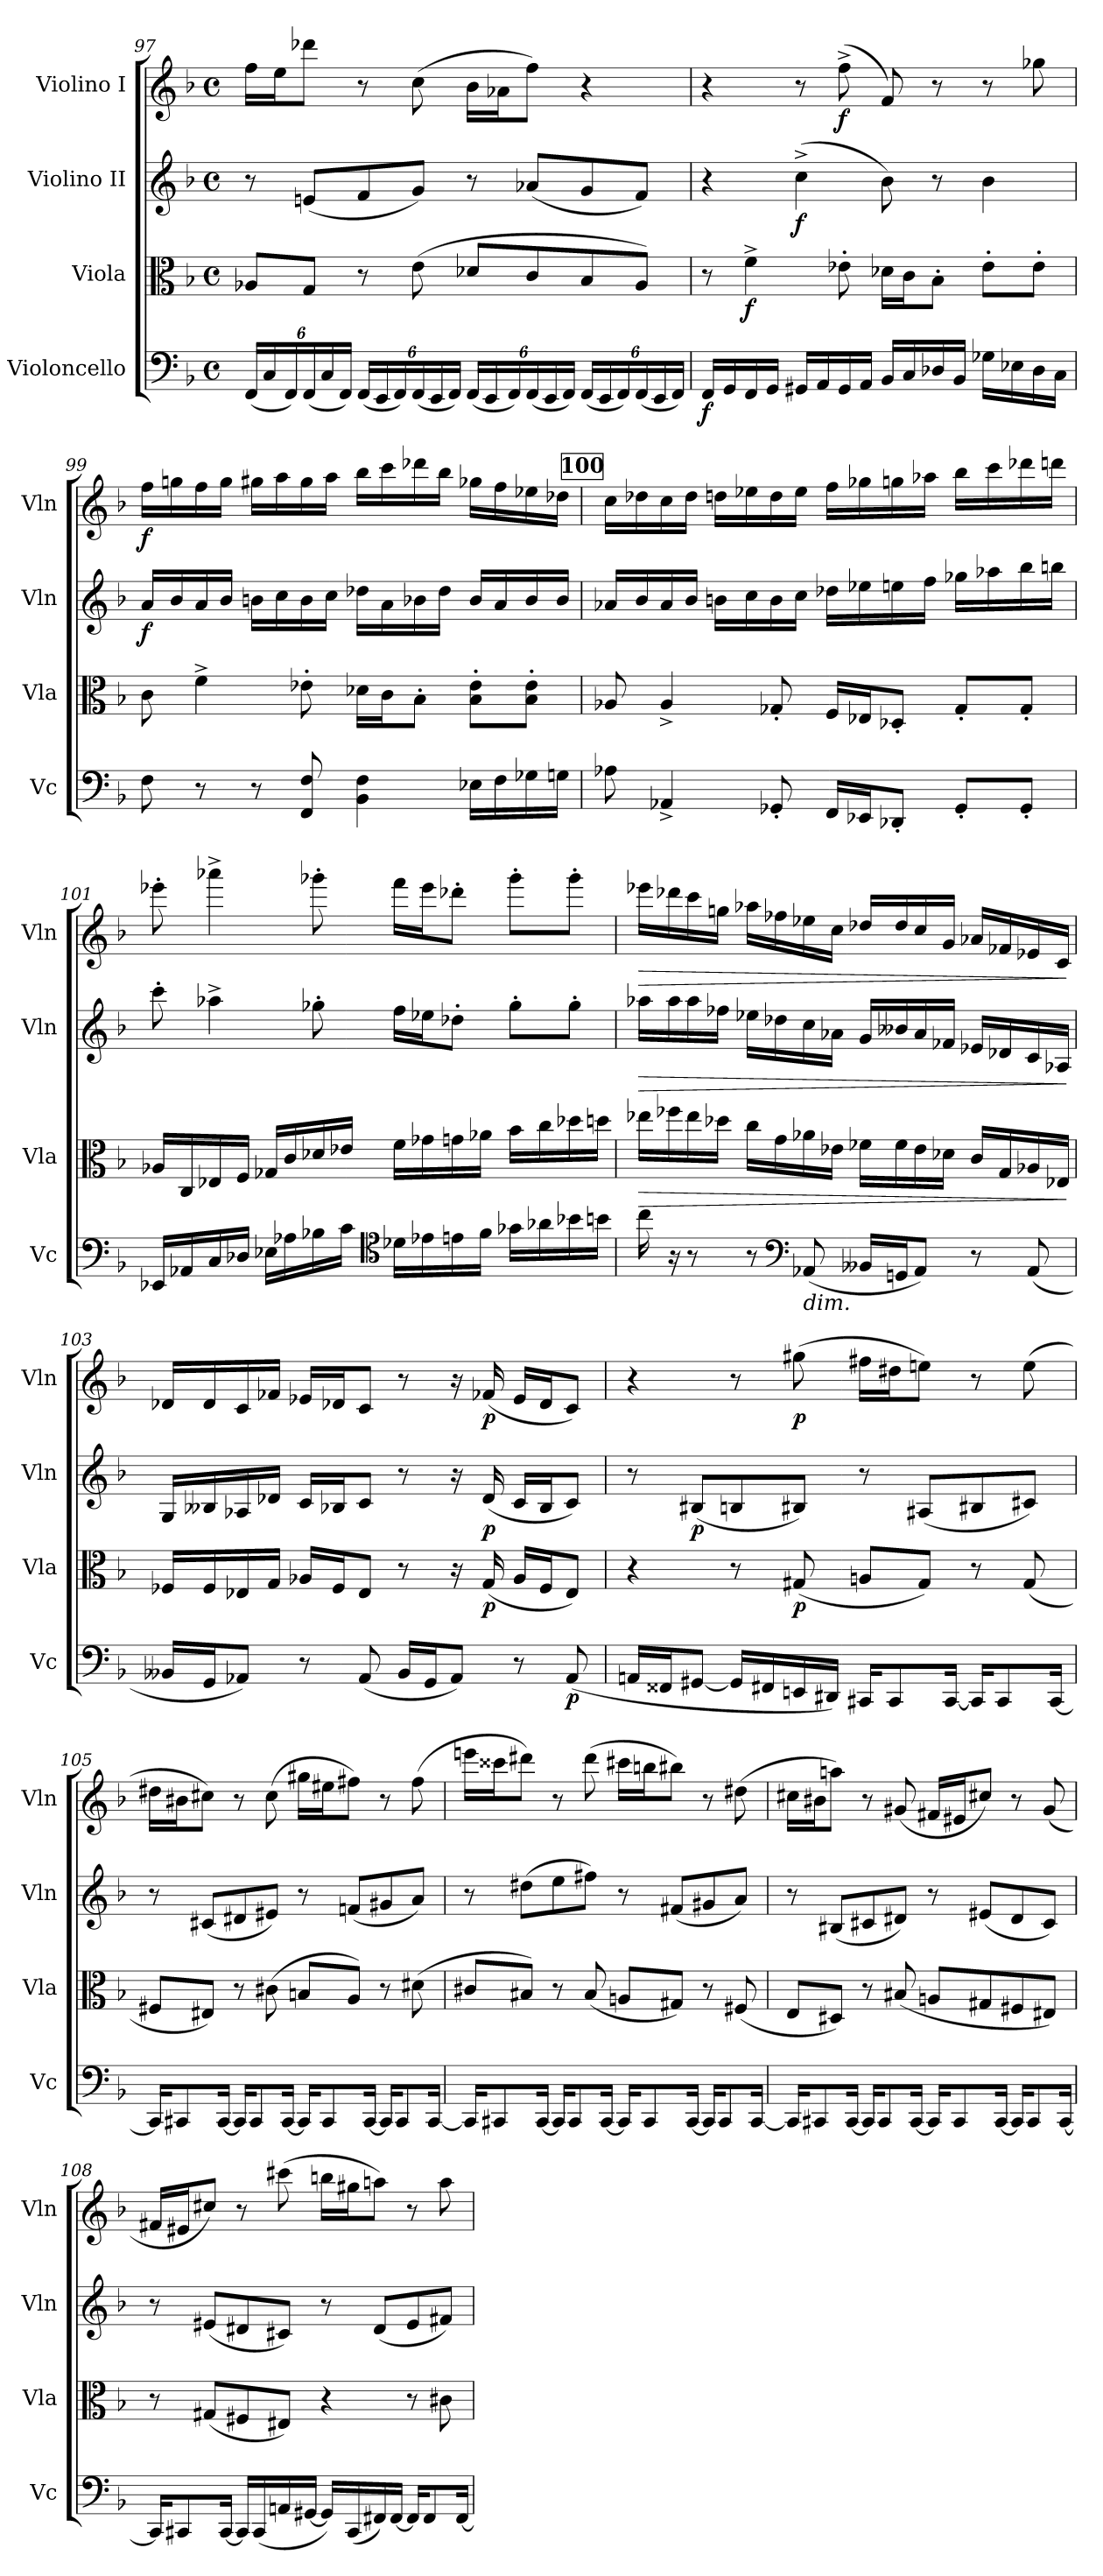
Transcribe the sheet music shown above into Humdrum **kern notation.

**kern	**dynam	**kern	**dynam	**kern	**dynam	**kern	**dynam
*part4	*part4	*part3	*part3	*part2	*part2	*part1	*part1
*staff4	*staff4	*staff3	*staff3	*staff2	*staff2	*staff1	*staff1
*I"Violoncello	*	*I"Viola	*	*I"Violino II	*	*I"Violino I	*
*I'Vc	*	*I'Vla	*	*I'Vln	*	*I'Vln	*
*clefF4	*	*clefC3	*	*clefG2	*	*clefG2	*
*k[b-]	*	*k[b-]	*	*k[b-]	*	*k[b-]	*
*M4/4	*	*M4/4	*	*M4/4	*	*M4/4	*
*met(c)	*	*met(c)	*	*met(c)	*	*met(c)	*
*Xbrackettup	*	*	*	*	*	*	*
=97	=97	=97	=97	=97	=97	=97	=97
(<24FF/LL	.	8A-X/L	.	8r	.	16ff\LL	.
24C/	.	.	.	.	.	.	.
.	.	.	.	.	.	16ee\J	.
24FF/)	.	.	.	.	.	.	.
(<24FF/	.	8G/J	.	(<8en/L	.	8ddd-X\J	.
24C/	.	.	.	.	.	.	.
24FF/JJ)	.	.	.	.	.	.	.
(<24FF/LL	.	8r	.	8f/	.	8r	.
24EE/	.	.	.	.	.	.	.
24FF/)	.	.	.	.	.	.	.
(<24FF/	.	(>8e\	.	8g/J)	.	(>8cc\	.
24EE/	.	.	.	.	.	.	.
24FF/JJ)	.	.	.	.	.	.	.
(<24FF/LL	.	8d-X/L	.	8r	.	16b-\LL	.
24EE/	.	.	.	.	.	.	.
.	.	.	.	.	.	16a-X\J	.
24FF/)	.	.	.	.	.	.	.
(<24FF/	.	8c/	.	(<8a-X/L	.	8ff\J)	.
24EE/	.	.	.	.	.	.	.
24FF/JJ)	.	.	.	.	.	.	.
(<24FF/LL	.	8B-/	.	8g/	.	4r	.
24EE/	.	.	.	.	.	.	.
24FF/)	.	.	.	.	.	.	.
(<24FF/	.	8A-/J)	.	8f/J)	.	.	.
24EE/	.	.	.	.	.	.	.
24FF/JJ)	.	.	.	.	.	.	.
!!LO:LB:g=z
=98	=98	=98	=98	=98	=98	=98	=98
!	!LO:DY:b	!	!	!	!	!	!
16FF/LL	f	8r	.	4r	.	4r	.
16GG/	.	.	.	.	.	.	.
!	!	!	!LO:DY:b	!	!	!	!
16FF/	.	4f^\	f	.	.	.	.
16GG/JJ	.	.	.	.	.	.	.
!	!	!	!	!	!LO:DY:b	!	!
16GG#X/LL	.	.	.	(>4cc^\	f	8r	.
16AA/	.	.	.	.	.	.	.
!	!	!	!	!	!	!	!LO:DY:b
16GG#/	.	8e-X'\	.	.	.	(>8ff^\	f
16AA/JJ	.	.	.	.	.	.	.
16BB-/LL	.	16d-X\LL	.	8b-\)	.	8f/)	.
16C/	.	16c\J	.	.	.	.	.
16D-X/	.	8B-'\J	.	8r	.	8r	.
16BB-/JJ	.	.	.	.	.	.	.
16G-X\LL	.	8e-'\L	.	4b-\	.	8r	.
16E-X\	.	.	.	.	.	.	.
16D-\	.	8e-'\J	.	.	.	8gg-X\	.
16C\JJ	.	.	.	.	.	.	.
=99	=99	=99	=99	=99	=99	=99	=99
!	!	!	!	!	!LO:DY:b	!	!LO:DY:b
8F\	.	8c\	.	16a/LL	f	16ff\LL	f
.	.	.	.	16b-/	.	16ggn\	.
8r	.	4f^\	.	16a/	.	16ff\	.
.	.	.	.	16b-/JJ	.	16gg\JJ	.
8r	.	.	.	16bn\LL	.	16gg#X\LL	.
.	.	.	.	16cc\	.	16aa\	.
8FF/ 8F/	.	8e-X'\	.	16b\	.	16gg#\	.
.	.	.	.	16cc\JJ	.	16aa\JJ	.
4BB-\ 4F\	.	16d-X\LL	.	16dd-X\LL	.	16bb-\LL	.
.	.	16c\J	.	16a\	.	16ccc\	.
.	.	8B-'\J	.	16b-X\	.	16ddd-X\	.
.	.	.	.	16dd-\JJ	.	16bb-\JJ	.
16E-X\LL	.	8B-\' 8e-\'L	.	16b-/LL	.	16gg-X\LL	.
16F\	.	.	.	16a/	.	16ff\	.
16G-X\	.	8B-\' 8e-\'J	.	16b-/	.	16ee-X\	.
16Gn\JJ	.	.	.	16b-/JJ	.	16dd-X\JJ	.
!!LO:REH:place=s1:a:B:fs=14:t=100
=100	=100	=100	=100	=100	=100	=100	=100
8A-X\	.	8A-X/	.	16a-X/LL	.	16cc\LL	.
.	.	.	.	16b-/	.	16dd-X\	.
4AA-X^/	.	4A-^/	.	16a-/	.	16cc\	.
.	.	.	.	16b-/JJ	.	16dd-\JJ	.
.	.	.	.	16bn\LL	.	16ddn\LL	.
.	.	.	.	16cc\	.	16ee-X\	.
8GG-X'/	.	8G-X'/	.	16b\	.	16dd\	.
.	.	.	.	16cc\JJ	.	16ee-\JJ	.
16FF/LL	.	16F/LL	.	16dd-X\LL	.	16ff\LL	.
16EE-X/J	.	16E-X/J	.	16ee-X\	.	16gg-X\	.
8DD-X'/J	.	8D-X'/J	.	16een\	.	16ggn\	.
.	.	.	.	16ff\JJ	.	16aa-X\JJ	.
8GG-'/L	.	8G-'/L	.	16gg-X\LL	.	16bb-\LL	.
.	.	.	.	16aa-X\	.	16ccc\	.
8GG-'/J	.	8G-'/J	.	16bb-\	.	16ddd-X\	.
.	.	.	.	16bbn\JJ	.	16dddn\JJ	.
!!LO:PB:g=z
=101	=101	=101	=101	=101	=101	=101	=101
16EE-X/LL	.	16A-X/LL	.	8ccc'\	.	8eee-X'\	.
16AA-X/	.	16C/	.	.	.	.	.
16C/	.	16E-X/	.	4aa-X^\	.	4aaa-X^\	.
16D-X/JJ	.	16F/JJ	.	.	.	.	.
16E-X\LL	.	16G-X/LL	.	.	.	.	.
16A-X\	.	16c/	.	.	.	.	.
16B-X\	.	16d-X/	.	8gg-X'\	.	8ggg-X'\	.
16c\JJ	.	16e-X/JJ	.	.	.	.	.
*clefC4	*	*	*	*	*	*	*
16d-X\LL	.	16f\LL	.	16ff\LL	.	16fff\LL	.
16e-X\	.	16g-X\	.	16ee-X\J	.	16eee-\J	.
16en\	.	16gn\	.	8dd-X'\J	.	8ddd-X'\J	.
16f\JJ	.	16a-X\JJ	.	.	.	.	.
16g-X\LL	.	16b-\LL	.	8gg-'\L	.	8ggg-'\L	.
16a-X\	.	16cc\	.	.	.	.	.
16b-X\	.	16dd-X\	.	8gg-'\J	.	8ggg-'\J	.
16bn\JJ	.	16ddn\JJ	.	.	.	.	.
=102	=102	=102	=102	=102	=102	=102	=102
!	!	!	!LO:HP:b	!	!LO:HP:b	!	!LO:HP:b
16cc\	.	16ee-X\LL	>	16aa-X\LL	>	16eee-X\LL	>
16r	.	16ff-X\	.	16aa-\	.	16ddd-X\	.
8r	.	16ee-\	.	16aa-\	.	16ccc\	.
.	.	16dd-X\JJ	.	16ff-X\JJ	.	16ggn\JJ	.
8r	.	16cc\LL	.	16ee-X\LL	.	16aa-X\LL	.
.	.	16g\	.	16dd-X\	.	16ff-X\	.
*clefF4	*	*	*	*	*	*	*
!LO:TX:b:i:t=dim.	!	!	!	!	!	!	!
(<8AA-X/	.	16a-X\	.	16cc\	.	16ee-X\	.
.	.	16e-X\JJ	.	16a-X\JJ	.	16cc\JJ	.
16BB--X/LL	.	16f-X\LL	.	16g/LL	.	16dd-X/LL	.
16GGn/J	.	16f-\	.	16b--X/	.	16dd-/	.
8AA-/J)	.	16e-\	.	16a-/	.	16cc/	.
.	.	16d-X\JJ	.	16f-X/JJ	.	16g/JJ	.
8r	.	16c/LL	.	16e-X/LL	.	16a-X/LL	.
.	.	16G/	.	16d-X/	.	16f-X/	.
(<8AA-/	.	16A-X/	.	16c/	.	16e-X/	.
.	.	16E-X/JJ	.	16A-X/JJ	.	16c/JJ	.
.	.	.	]	.	]	.	]
=103	=103	=103	=103	=103	=103	=103	=103
16BB--X/LL	.	16F-X/LL	.	16G/LL	.	16d-X/LL	.
16GG/J	.	16F-/	.	16B--X/	.	16d-/	.
8AA-X/J)	.	16E-X/	.	16A-X/	.	16c/	.
.	.	16G/JJ	.	16d-X/JJ	.	16f-X/JJ	.
8r	.	16A-X/LL	.	16c/LL	.	16e-X/LL	.
.	.	16F-/J	.	16B-X/J	.	16d-X/J	.
(<8AA-/	.	8E-/J	.	8c/J	.	8c/J	.
16BB--/LL	.	8r	.	8r	.	8r	.
16GG/J	.	.	.	.	.	.	.
8AA-/J)	.	16r	.	16r	.	16r	.
!	!	!	!LO:DY:b	!	!LO:DY:b	!	!LO:DY:b
.	.	(<16G/	p	(<16d-/	p	(<16f-X/	p
8r	.	16A-/LL	.	16c/LL	.	16e-/LL	.
.	.	16F-/J	.	16B-/J	.	16d-/J	.
!	!LO:DY:b	!	!	!	!	!	!
(<8AA-/	p	8E-/J)	.	8c/J)	.	8c/J)	.
!!LO:LB:g=z
=104	=104	=104	=104	=104	=104	=104	=104
16AAn/LL	.	4r	.	8r	.	4r	.
16FF##X/J	.	.	.	.	.	.	.
!	!	!	!	!	!LO:DY:b	!	!
[8GG#X/J	.	.	.	(<8B#X/L	p	.	.
16GG#/LL]	.	8r	.	8Bn/	.	8r	.
16FF#X/	.	.	.	.	.	.	.
!	!	!	!LO:DY:b	!	!	!	!LO:DY:b
16EEn/	.	(<8G#X/	p	8B#X/J)	.	(>8gg#X\	p
16DD#X/JJ)	.	.	.	.	.	.	.
16CC#X/KL	.	8An/L	.	8r	.	16ff#X\LL	.
8CC#/	.	.	.	.	.	16dd#X\J	.
.	.	8G#/J)	.	(<8A#X/L	.	8een\J)	.
[16CC#/Jk	.	.	.	.	.	.	.
16CC#/KL]	.	8r	.	8B#X/	.	8r	.
8CC#/	.	.	.	.	.	.	.
.	.	(<8G#/	.	8c#X/J)	.	(>8ee\	.
[16CC#/Jk	.	.	.	.	.	.	.
=105	=105	=105	=105	=105	=105	=105	=105
16CC#/KL]	.	8F#X/L	.	8r	.	16dd#X\LL	.
8CC#X/	.	.	.	.	.	16b#X\J	.
.	.	8E#X/J)	.	(<8c#X/L	.	8cc#X\J)	.
[16CC#/Jk	.	.	.	.	.	.	.
16CC#/KL]	.	8r	.	8d#X/	.	8r	.
8CC#/	.	.	.	.	.	.	.
.	.	(>8c#X\	.	8e#X/J)	.	(>8cc#\	.
[16CC#/Jk	.	.	.	.	.	.	.
16CC#/KL]	.	8Bn/L	.	8r	.	16gg#X\LL	.
8CC#/	.	.	.	.	.	16ee#X\J	.
.	.	8A/J)	.	(<8fn/L	.	8ff#X\J)	.
[16CC#/Jk	.	.	.	.	.	.	.
16CC#/KL]	.	8r	.	8g#X/	.	8r	.
8CC#/	.	.	.	.	.	.	.
.	.	(>8d#X\	.	8a/J)	.	(>8ff#\	.
[16CC#/Jk	.	.	.	.	.	.	.
=106	=106	=106	=106	=106	=106	=106	=106
16CC#/KL]	.	8c#X/L	.	8r	.	16eeen\LL	.
8CC#X/	.	.	.	.	.	16ccc##X\J	.
.	.	8B#X/J)	.	(>8dd#X\L	.	8ddd#X\J)	.
[16CC#/Jk	.	.	.	.	.	.	.
16CC#/KL]	.	8r	.	8ee\	.	8r	.
8CC#/	.	.	.	.	.	.	.
.	.	(<8B#/	.	8ff#X\J)	.	(>8ddd#\	.
[16CC#/Jk	.	.	.	.	.	.	.
16CC#/KL]	.	8An/L	.	8r	.	16ccc#X\LL	.
8CC#/	.	.	.	.	.	16bbn\J	.
.	.	8G#X/J)	.	(<8f#X/L	.	8bb#X\J)	.
[16CC#/Jk	.	.	.	.	.	.	.
16CC#/KL]	.	8r	.	8g#X/	.	8r	.
8CC#/	.	.	.	.	.	.	.
.	.	(<8F#X/	.	8a/J)	.	(>8dd#X\	.
[16CC#/Jk	.	.	.	.	.	.	.
!!LO:LB:g=z
=107	=107	=107	=107	=107	=107	=107	=107
16CC#/KL]	.	8E/L	.	8r	.	16cc#X\LL	.
8CC#X/	.	.	.	.	.	16b#X\J	.
.	.	8D#X/J)	.	(<8B#X/L	.	8aan\J)	.
[16CC#/Jk	.	.	.	.	.	.	.
16CC#/KL]	.	8r	.	8c#X/	.	8r	.
8CC#/	.	.	.	.	.	.	.
.	.	(<8B#X/	.	8d#X/J)	.	(<8g#X/	.
[16CC#/Jk	.	.	.	.	.	.	.
16CC#/KL]	.	8An/L	.	8r	.	16f#X/LL	.
8CC#/	.	.	.	.	.	16e#X/J	.
.	.	8G#X/	.	(<8e#X/L	.	8cc#X/J)	.
[16CC#/Jk	.	.	.	.	.	.	.
16CC#/KL]	.	8F#X/	.	8d#/	.	8r	.
8CC#/	.	.	.	.	.	.	.
.	.	8E#X/J)	.	8c#/J)	.	(<8g#/	.
[16CC#/Jk	.	.	.	.	.	.	.
=108	=108	=108	=108	=108	=108	=108	=108
16CC#/KL]	.	8r	.	8r	.	16f#X/LL	.
8CC#X/	.	.	.	.	.	16e#X/J	.
.	.	(<8G#X/L	.	(<8e#X/L	.	8cc#X/J)	.
[16CC#/Jk	.	.	.	.	.	.	.
16CC#/LL]	.	8F#X/	.	8d#X/	.	8r	.
(<16CC#/	.	.	.	.	.	.	.
16AAn/	.	8E#X/J)	.	8c#X/J)	.	(>8ccc#X\	.
[16GG#X/JJ	.	.	.	.	.	.	.
16GG#/LL])	.	4r	.	8r	.	16bbn\LL	.
(<16CC#/	.	.	.	.	.	16gg#X\J	.
16FF#X/)	.	.	.	(<8d#/L	.	8aan\J)	.
[16FF#/JJ	.	.	.	.	.	.	.
16FF#/KL]	.	8r	.	8e#/	.	8r	.
8FF#/	.	.	.	.	.	.	.
.	.	8c#X\	.	8f#X/J)	.	8aa\	.
[16FF#/Jk	.	.	.	.	.	.	.
=	=	=	=	=	=	=	=
*-	*-	*-	*-	*-	*-	*-	*-
